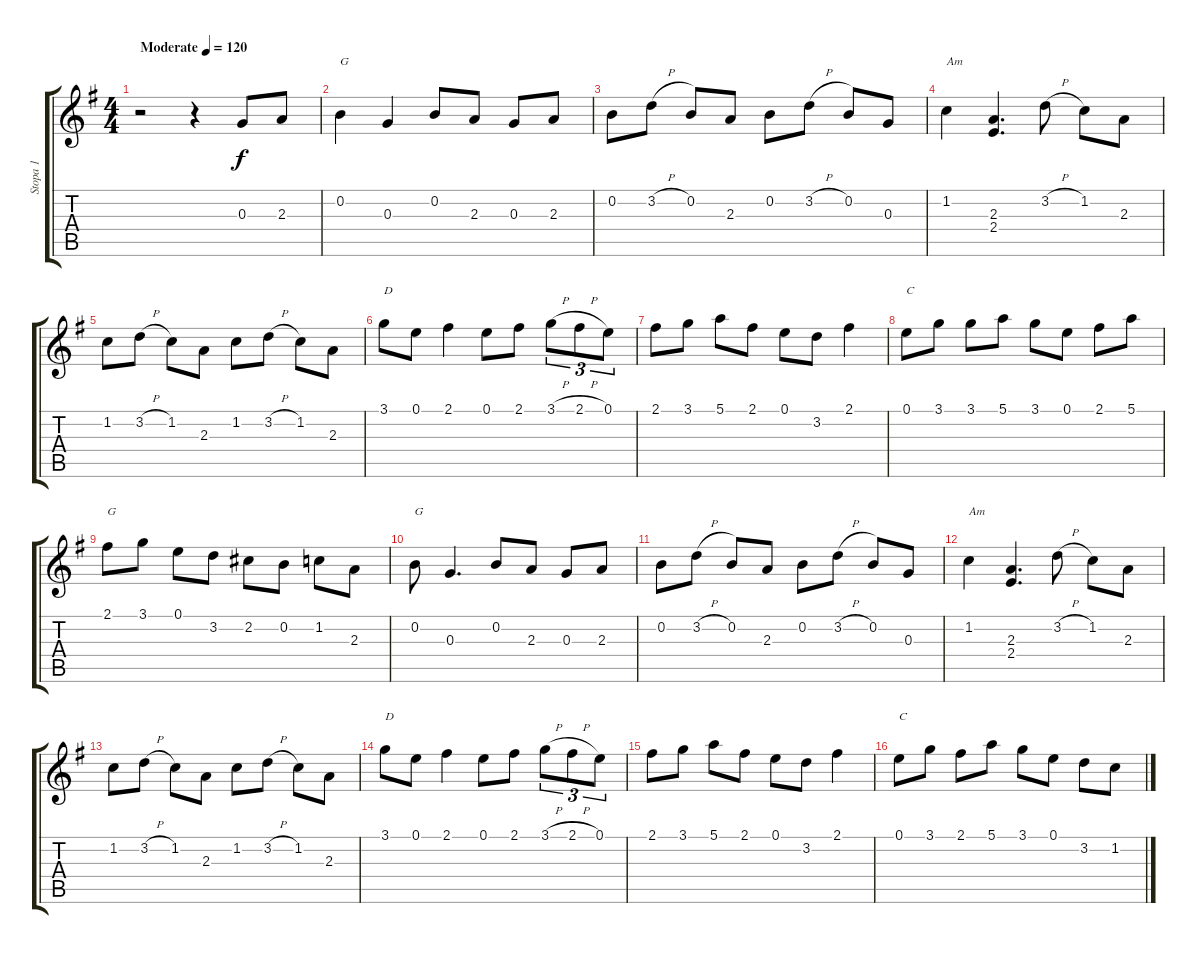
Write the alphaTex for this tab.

\track ("Stopa 1" "Stopa 1") {instrument acousticguitarsteel}
\staff {score tabs}
\tuning (E4 B3 G3 D3 A2 E2) {hide}
\ts (4 4)
\tempo (120 "Moderate")
\clef g2
\ks g
r.2{dy f instrument acousticguitarsteel} r.4 0.3.8 2.3.8 |
0.2.4{txt "G"} 0.3.4 0.2.8 2.3.8 0.3.8 2.3.8 |
0.2.8 3.2{h}.8 0.2.8 2.3.8 0.2.8 3.2{h}.8 0.2.8 0.3.8 |
1.2.4{txt "Am"} (2.3 2.4).4{d} 3.2{h}.8 1.2.8 2.3.8 |
1.2.8 3.2{h}.8 1.2.8 2.3.8 1.2.8 3.2{h}.8 1.2.8 2.3.8 |
3.1.8{txt "D"} 0.1.8 2.1.4 0.1.8 2.1.8 3.1{h}.8{tu (3 2)} 2.1{h}.8{tu (3 2)} 0.1.8{tu (3 2)} |
2.1.8 3.1.8 5.1.8 2.1.8 0.1.8 3.2.8 2.1.4 |
0.1.8{txt "C"} 3.1.8 3.1.8 5.1.8 3.1.8 0.1.8 2.1.8 5.1.8 |
2.1.8{txt "G"} 3.1.8 0.1.8 3.2.8 2.2.8 0.2.8 1.2.8 2.3.8 |
0.2.8{txt "G"} 0.3.4{d} 0.2.8 2.3.8 0.3.8 2.3.8 |
0.2.8 3.2{h}.8 0.2.8 2.3.8 0.2.8 3.2{h}.8 0.2.8 0.3.8 |
1.2.4{txt "Am"} (2.3 2.4).4{d} 3.2{h}.8 1.2.8 2.3.8 |
1.2.8 3.2{h}.8 1.2.8 2.3.8 1.2.8 3.2{h}.8 1.2.8 2.3.8 |
3.1.8{txt "D"} 0.1.8 2.1.4 0.1.8 2.1.8 3.1{h}.8{tu (3 2)} 2.1{h}.8{tu (3 2)} 0.1.8{tu (3 2)} |
2.1.8 3.1.8 5.1.8 2.1.8 0.1.8 3.2.8 2.1.4 |
0.1.8{txt "C"} 3.1.8 2.1.8 5.1.8 3.1.8 0.1.8 3.2.8 1.2.8
